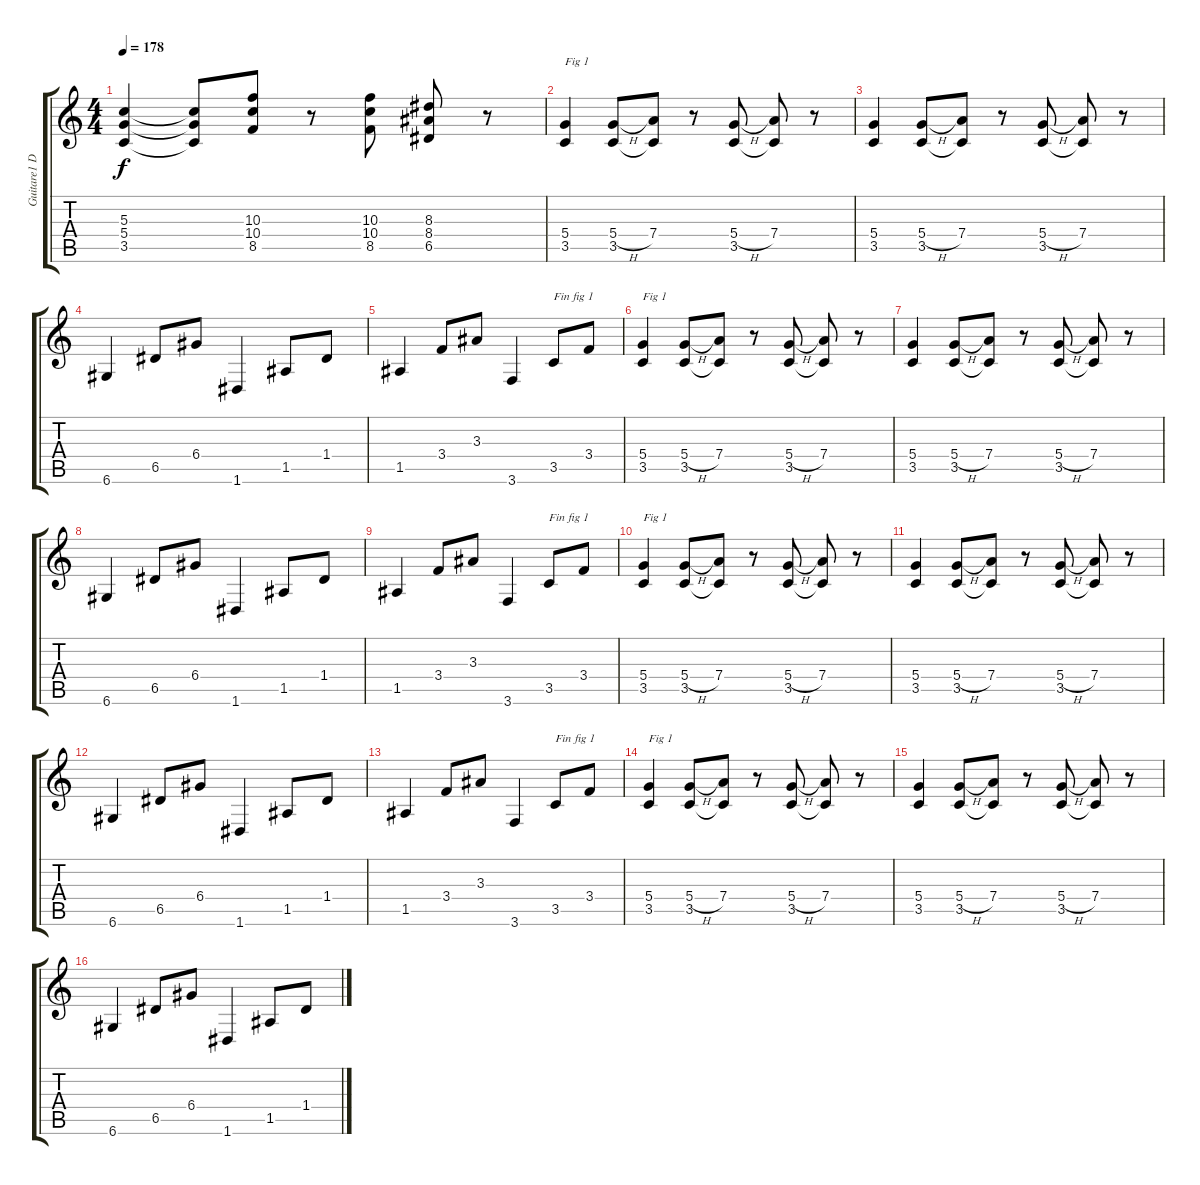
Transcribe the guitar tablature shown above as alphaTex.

\track ("Guitare1 Dr-D" "Guitare1 D") {instrument distortionguitar}
\staff {score tabs}
\tuning (E4 B3 G3 D3 A2 D2) {hide}
\ts (4 4)
\tempo 178
\clef g2
\ks c
(5.3 5.4 3.5).4{dy f} (5.3{t} 5.4{t} 3.5{t}).8 (10.3 10.4 8.5).8 r.8 (10.3 10.4 8.5).8 (8.3 8.4 6.5).8 r.8 |
(5.4 3.5).4{txt "Fig 1"} (5.4{h} 3.5).8 (7.4 3.5{t}).8 r.8 (5.4{h} 3.5).8 (7.4 3.5{t}).8 r.8 |
(5.4 3.5).4 (5.4{h} 3.5).8 (7.4 3.5{t}).8 r.8 (5.4{h} 3.5).8 (7.4 3.5{t}).8 r.8 |
6.6.4 6.5.8 6.4.8 1.6.4 1.5.8 1.4.8 |
1.5.4 3.4.8 3.3.8 3.6.4 3.5.8{txt "Fin fig 1"} 3.4.8 |
(5.4 3.5).4{txt "Fig 1"} (5.4{h} 3.5).8 (7.4 3.5{t}).8 r.8 (5.4{h} 3.5).8 (7.4 3.5{t}).8 r.8 |
(5.4 3.5).4 (5.4{h} 3.5).8 (7.4 3.5{t}).8 r.8 (5.4{h} 3.5).8 (7.4 3.5{t}).8 r.8 |
6.6.4 6.5.8 6.4.8 1.6.4 1.5.8 1.4.8 |
1.5.4 3.4.8 3.3.8 3.6.4 3.5.8{txt "Fin fig 1"} 3.4.8 |
(5.4 3.5).4{txt "Fig 1"} (5.4{h} 3.5).8 (7.4 3.5{t}).8 r.8 (5.4{h} 3.5).8 (7.4 3.5{t}).8 r.8 |
(5.4 3.5).4 (5.4{h} 3.5).8 (7.4 3.5{t}).8 r.8 (5.4{h} 3.5).8 (7.4 3.5{t}).8 r.8 |
6.6.4 6.5.8 6.4.8 1.6.4 1.5.8 1.4.8 |
1.5.4 3.4.8 3.3.8 3.6.4 3.5.8{txt "Fin fig 1"} 3.4.8 |
(5.4 3.5).4{txt "Fig 1"} (5.4{h} 3.5).8 (7.4 3.5{t}).8 r.8 (5.4{h} 3.5).8 (7.4 3.5{t}).8 r.8 |
(5.4 3.5).4 (5.4{h} 3.5).8 (7.4 3.5{t}).8 r.8 (5.4{h} 3.5).8 (7.4 3.5{t}).8 r.8 |
6.6.4 6.5.8 6.4.8 1.6.4 1.5.8 1.4.8
